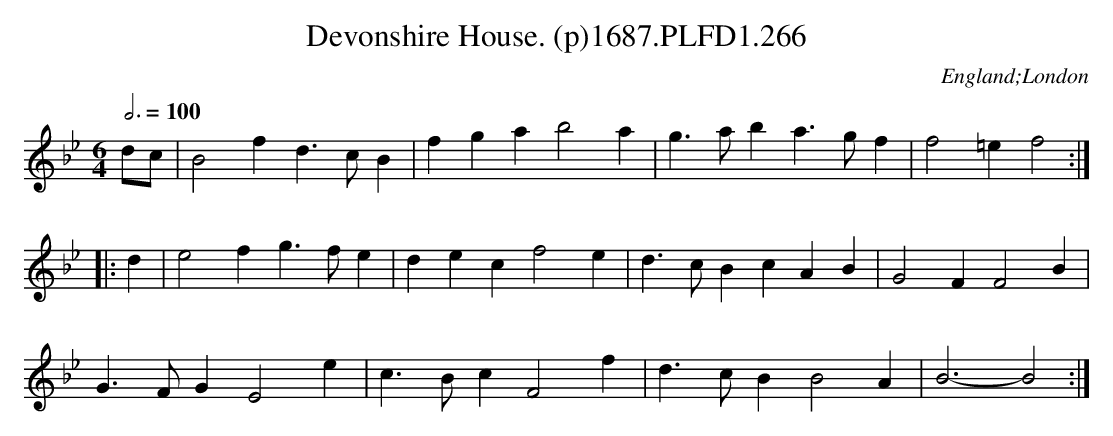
X:1
T:Devonshire House. (p)1687.PLFD1.266
M:6/4
L:1/4
Q:3/4=100
O:England;London
K:Bb
d/c/|B2fd>cB|fgab2a|g>aba>gf|f2=ef2:|
|:d|e2fg>fe|decf2e|d>cBcAB|G2FF2B|
G>FGE2e|c>BcF2f|d>cBB2A|B3-B2:|
